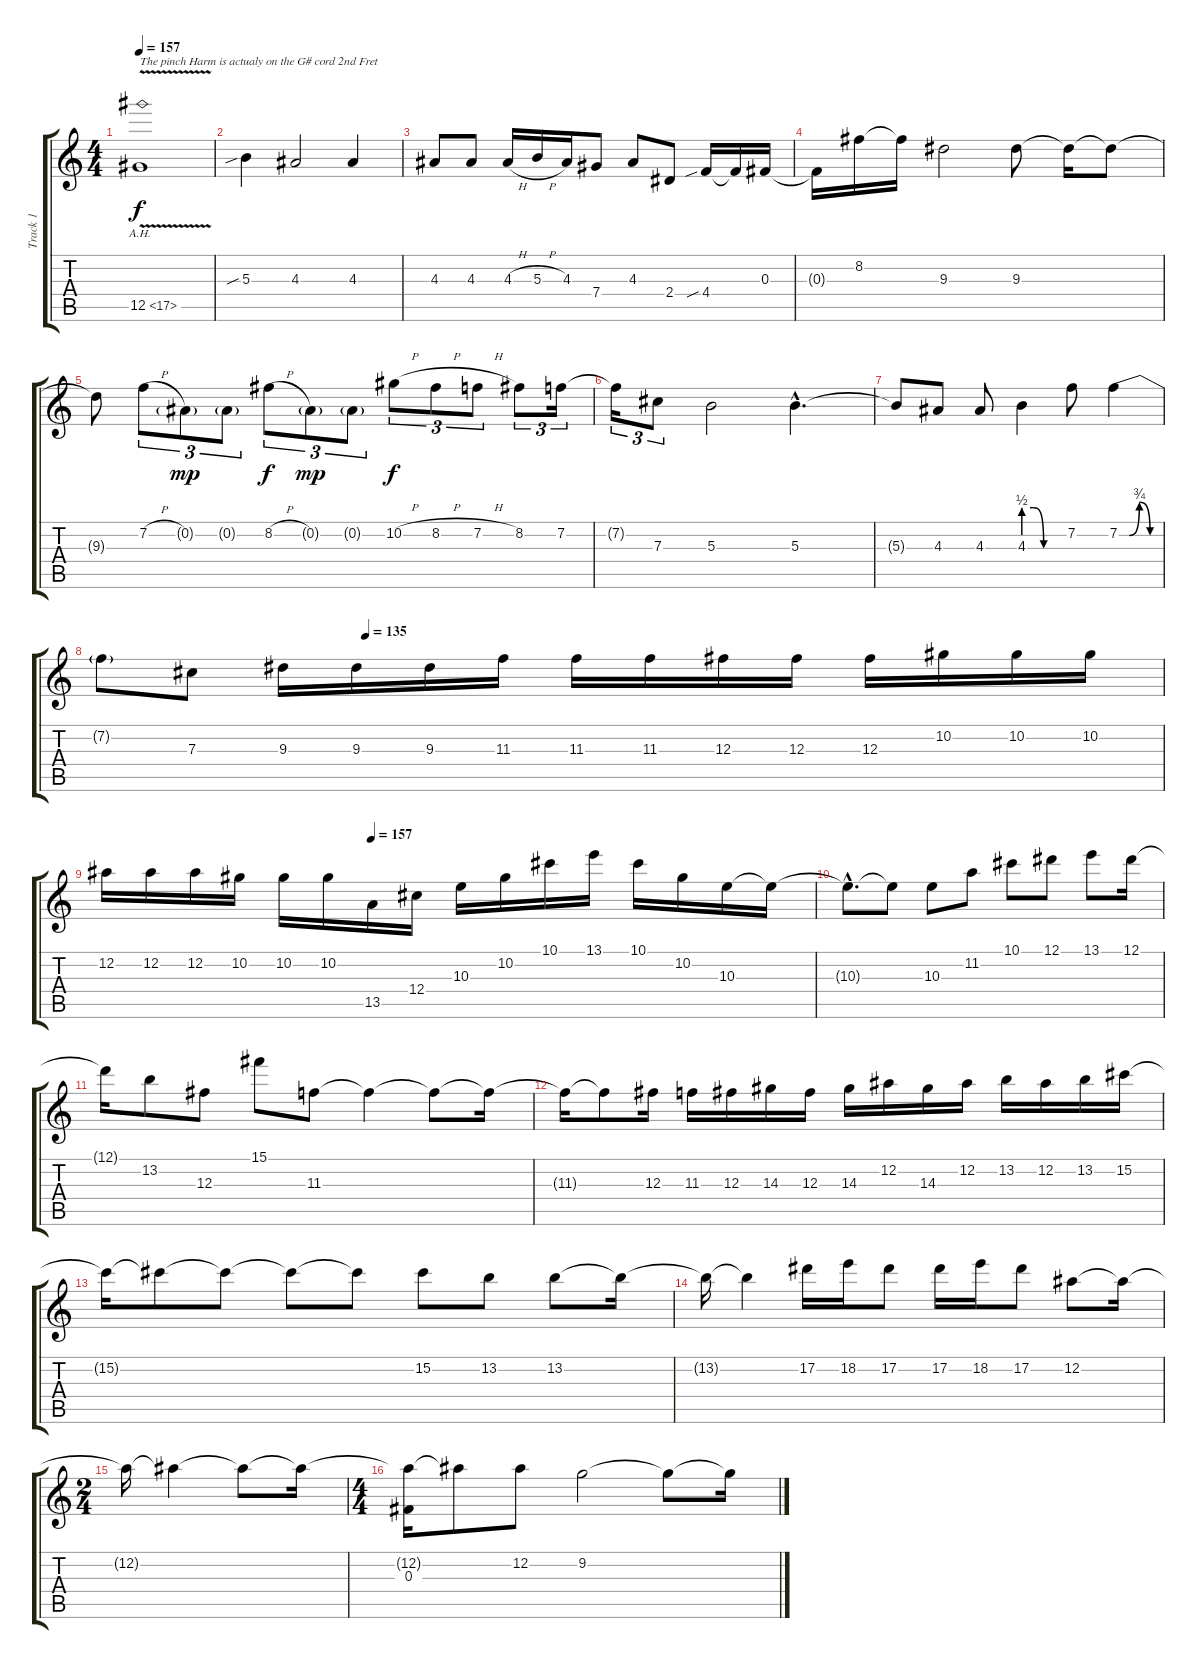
\track ("Track 1" "Track 1") {instrument distortionguitar}
\staff {score tabs}
\tuning (Eb4 Bb3 Gb3 Db3 Ab2 Db2) {hide}
\ts (4 4)
\tempo 157
\clef g2
\ks c
12.5{ah 5 v}.1{txt "The pinch Harm is actualy on the G# cord 2nd Fret" dy f instrument distortionguitar} |
5.3{sib}.4 4.3.2 4.3.4 |
4.3.8 4.3.8 4.3{h}.16 5.3{h}.16 4.3.16 7.4.8 4.3.8 2.4.8 4.4{sib}.16 4.4{t}.16 0.3.16 |
0.3{t}.16 8.2.16 8.2{t}.16 9.3.2 9.3.8 9.3{t}.16 9.3{t}.8 |
9.3{t}.8 7.2{h}.8{tu (3 2)} 0.2{g}.8{tu (3 2) dy mp} 0.2{g}.8{tu (3 2)} 8.2{h}.8{tu (3 2) dy f} 0.2{g}.8{tu (3 2) dy mp} 0.2{g}.8{tu (3 2)} 10.2{h}.8{tu (3 2) dy f} 8.2{h}.8{tu (3 2)} 7.2{h}.8{tu (3 2)} 8.2.8{tu (3 2)} 7.2.16{tu (3 2)} |
7.2{t}.16{tu (3 2)} 7.3.8{tu (3 2)} 5.3.2 5.3{hac}.4{d} |
5.3{t}.8 4.3.8 4.3.8 4.3{be (custom 0 2 15 2 30 0 60 0)}.4 7.2.8 7.2{be (custom 0 0 15 0 30 3 46 0 60 0)}.4 |
\tempo (135 0.25)
7.2{t}.8 7.3.8 9.3.16 9.3.16 9.3.16 11.3.16 11.3.16 11.3.16 12.3.16 12.3.16 12.3.16 10.2.16 10.2.16 10.2.16 |
\tempo (157 0.375)
12.2.16 12.2.16 12.2.16 10.2.16 10.2.16 10.2.16 13.5.16 12.4.16 10.3.16 10.2.16 10.1.16 13.1.16 10.1.16 10.2.16 10.3.16 10.3{t}.16 |
10.3{hac t}.8{d} 10.3{t}.8 10.3.8 11.2.8 10.1.8 12.1.8 13.1.8 12.1.16 |
12.1{t}.16 13.2.8 12.3.8 15.1.8 11.3.8 11.3{t}.4 11.3{t}.8 11.3{t}.16 |
11.3{t}.16 11.3{t}.8 12.3.16 11.3.16 12.3.16 14.3.16 12.3.16 14.3.16 12.2.16 14.3.16 12.2.16 13.2.16 12.2.16 13.2.16 15.2.16 |
15.2{t}.16 15.2{t}.8 15.2{t}.8 15.2{t}.8 15.2{t}.8 15.2.8 13.2.8 13.2.8 13.2{t}.16 |
13.2{t}.16 13.2{t}.4 17.2.16 18.2.16 17.2.8 17.2.16 18.2.16 17.2.8 12.2.8 12.2{t}.16 |
\ts (2 4)
12.2{t}.16 12.2{t}.4 12.2{t}.8 12.2{t}.16 |
\ts (4 4)
(12.2{t} 0.3).16 12.2{t}.8 12.2.8 9.2.2 9.2{t}.8 9.2{t}.16
